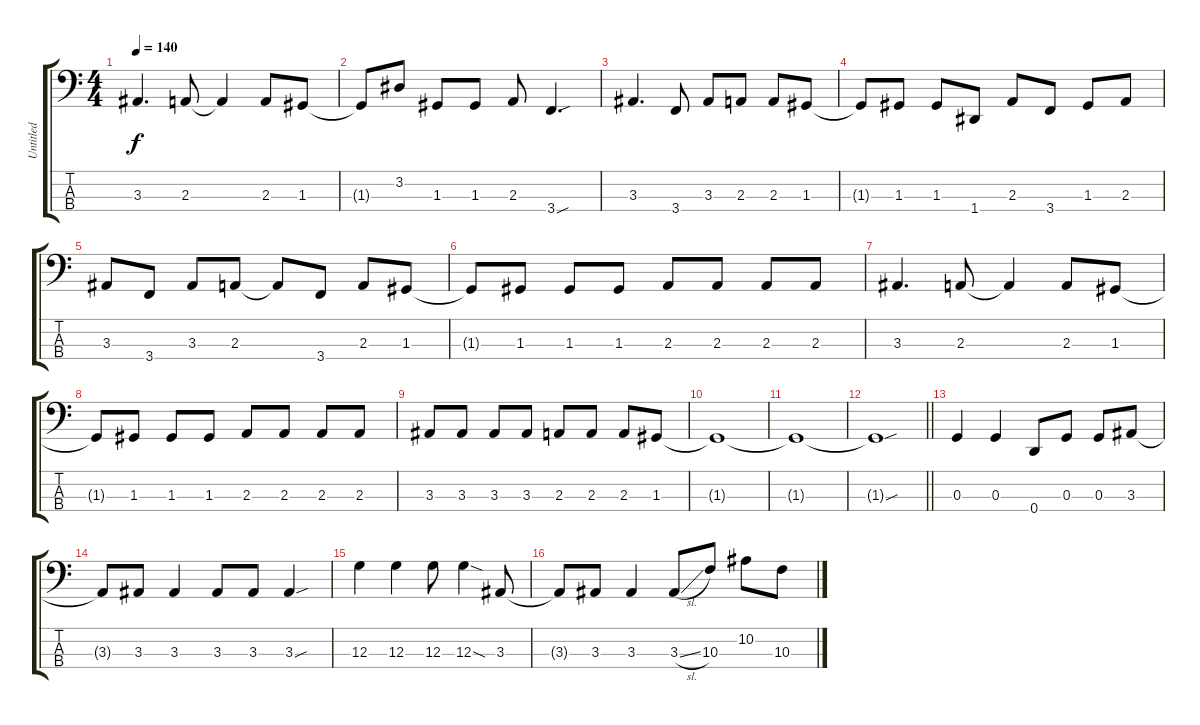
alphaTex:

\track ("Untitled" "Untitled") {instrument electricbassfinger}
\staff {score tabs}
\tuning (F2 C2 G1 D1) {hide}
\ts (4 4)
\tempo 140
\clef f4
\ks c
3.3.4{d dy f} 2.3.8 2.3{t}.4 2.3.8 1.3.8 |
1.3{t}.8 3.2.8 1.3.8 1.3.8 2.3.8 3.4{sou}.4{d} |
3.3.4{d} 3.4.8 3.3.8 2.3.8 2.3.8 1.3.8 |
1.3{t}.8 1.3.8 1.3.8 1.4.8 2.3.8 3.4.8 1.3.8 2.3.8 |
3.3.8 3.4.8 3.3.8 2.3.8 2.3{t}.8 3.4.8 2.3.8 1.3.8 |
1.3{t}.8 1.3.8 1.3.8 1.3.8 2.3.8 2.3.8 2.3.8 2.3.8 |
3.3.4{d} 2.3.8 2.3{t}.4 2.3.8 1.3.8 |
1.3{t}.8 1.3.8 1.3.8 1.3.8 2.3.8 2.3.8 2.3.8 2.3.8 |
3.3.8 3.3.8 3.3.8 3.3.8 2.3.8 2.3.8 2.3.8 1.3.8 |
1.3{t}.1 |
1.3{t}.1 |
\barLineRight lightlight
1.3{sou t}.1 |
0.3.4 0.3.4 0.4.8 0.3.8 0.3.8 3.3.8 |
3.3{t}.8 3.3.8 3.3.4 3.3.8 3.3.8 3.3{sou}.4 |
12.3.4 12.3.4 12.3.8 12.3{sod}.4 3.3.8 |
3.3{t}.8 3.3.8 3.3.4 3.3{sl}.8 10.3.8 10.2.8 10.3.8
